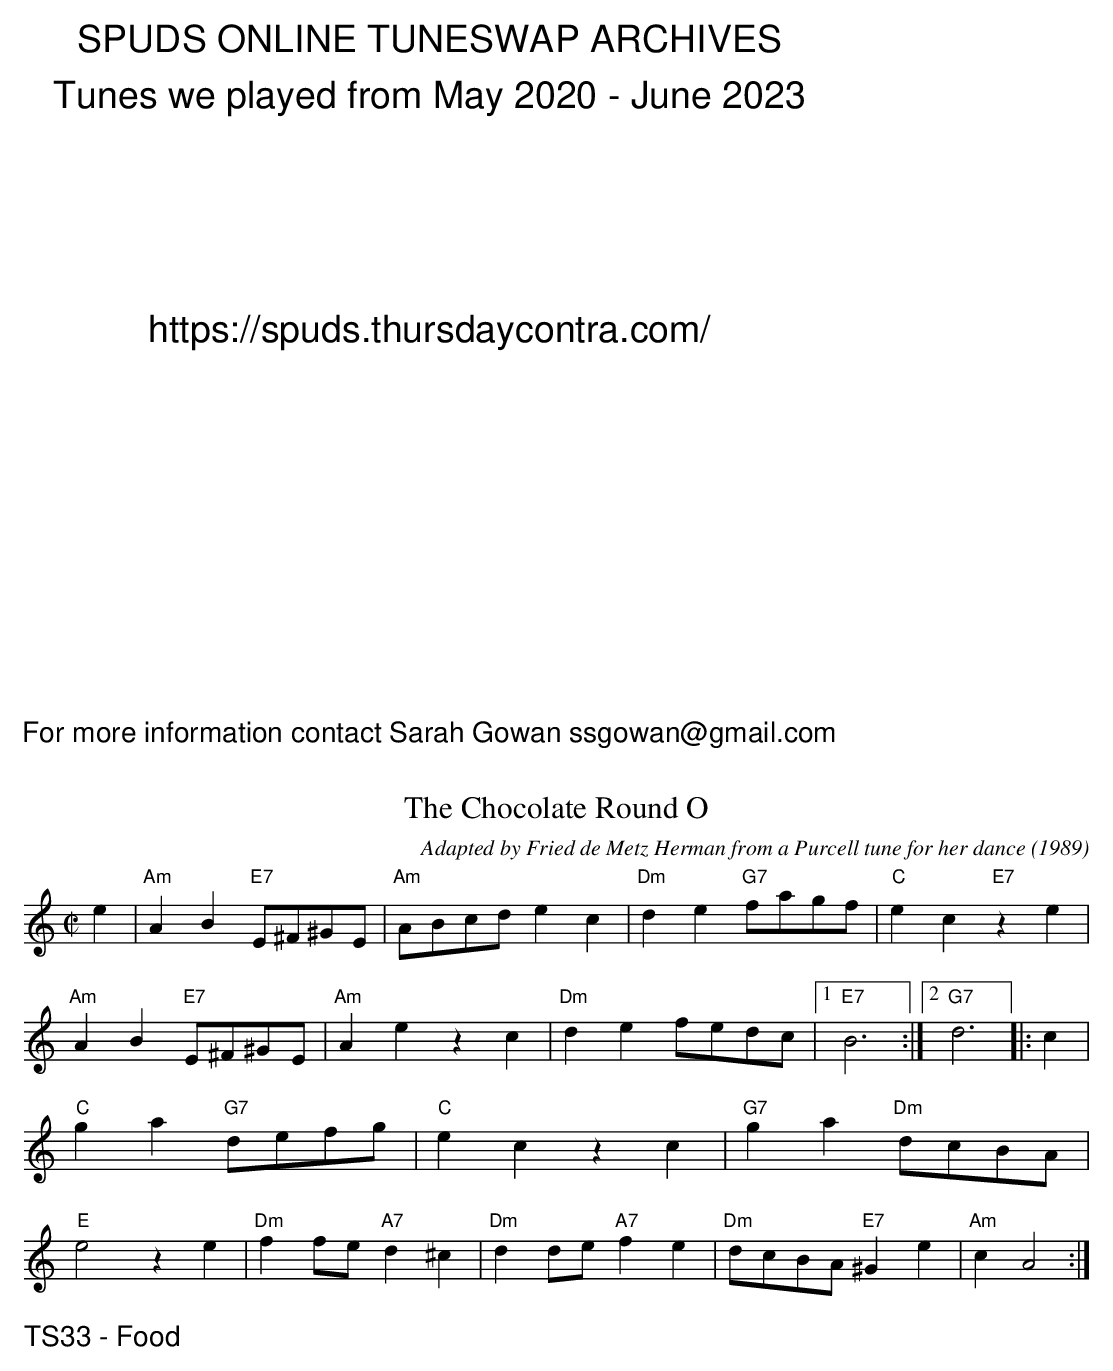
X:1
T: Chocolate Round O, The
C: Adapted by Fried de Metz Herman from a Purcell tune for her dance (1989)
M: C|
L: 1/8
Q: 1/2=110
K: Am
e2 \
| "Am"A2B2 "E7"E^F^GE | "Am"ABcd e2c2 | "Dm"d2e2 "G7"fagf | "C"e2c2 "E7"z2e2 | \
"Am"A2B2 "E7"E^F^GE | "Am"A2e2 z2c2 | "Dm"d2e2 fedc |1 "E7"B6 :|[2 "G7"d6 || \
|: ""c2 | "C"g2a2 "G7"defg | "C"e2c2 z2c2 | "G7"g2a2 "Dm"dcBA | "E"e4 z2e2 | \
"Dm"f2fe "A7"d2^c2 | "Dm"d2de "A7"f2e2 | "Dm"dcBA "E7"^G2e2 | "Am"c2 A4 :|
